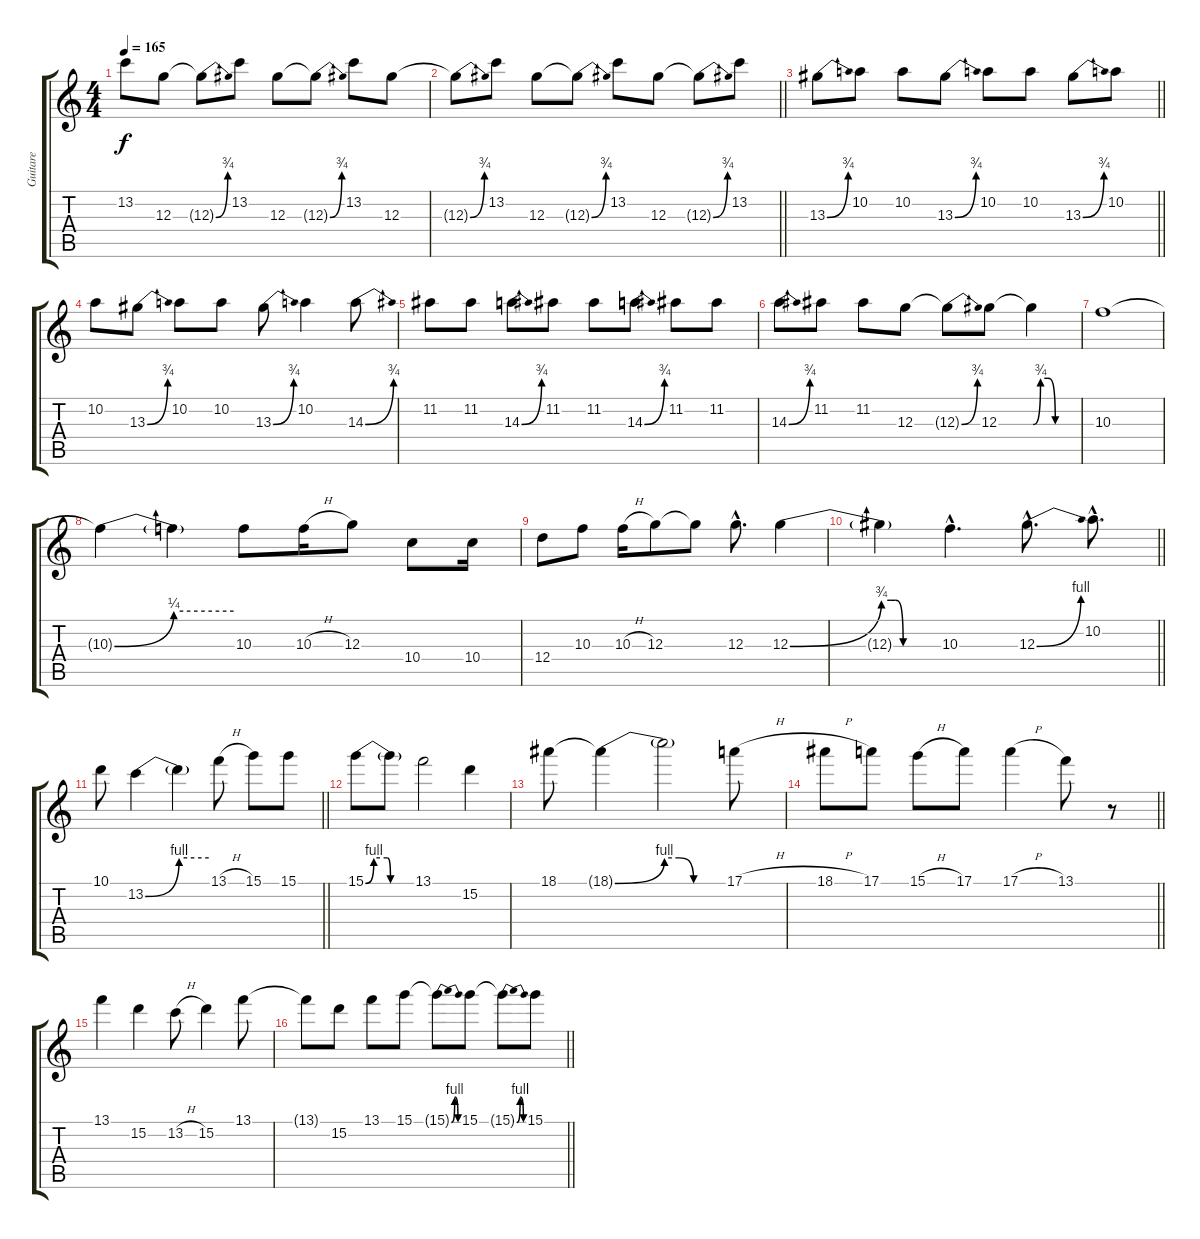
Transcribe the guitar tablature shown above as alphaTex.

\track ("Guitare" "Guitare") {instrument overdrivenguitar}
\staff {score tabs}
\tuning (E4 B3 G3 D3 A2 D2) {hide}
\ts (4 4)
\tempo 165
\clef g2
\ks c
13.2.8{dy f} 12.3.8 12.3{be (bend 0 0 60 3) t}.8 13.2.8 12.3.8 12.3{be (bend 0 0 60 3) t}.8 13.2.8 12.3.8 |
\barLineRight lightlight
12.3{be (bend 0 0 60 3) t}.8 13.2.8 12.3.8 12.3{be (bend 0 0 60 3) t}.8 13.2.8 12.3.8 12.3{be (bend 0 0 60 3) t}.8 13.2.8 |
\barLineRight lightlight
13.3{be (bend 0 0 60 3)}.8 10.2.8 10.2.8 13.3{be (bend 0 0 60 3)}.8 10.2.8 10.2.8 13.3{be (bend 0 0 60 3)}.8 10.2.8 |
10.2.8 13.3{be (bend 0 0 60 3)}.8 10.2.8 10.2.8 13.3{be (bend 0 0 60 3)}.8 10.2.4 14.3{be (bend 0 0 60 3)}.8 |
11.2.8 11.2.8 14.3{be (bend 0 0 60 3)}.8 11.2.8 11.2.8 14.3{be (bend 0 0 60 3)}.8 11.2.8 11.2.8 |
14.3{be (bend 0 0 60 3)}.8 11.2.8 11.2.8 12.3.8 12.3{be (bend 0 0 60 3) t}.8 12.3.8 12.3{be (custom 0 0 10 3 20 3 30 0 60 0) t}.4 |
10.3.1 |
10.3{be (bend 0 0 60 1) t}.4 10.3{be (hold 0 1 60 1) t}.4 10.3.8 10.3{h}.16 12.3.8 10.4.8 10.4.16 |
12.4.8 10.3.8 10.3{h}.16 12.3.8 12.3{t}.8 12.3{hac}.8{d} 12.3{be (bend 0 0 60 3)}.4 |
\barLineRight lightlight
12.3{be (custom 0 3 10 3 15 3 23 0 30 0 60 0) t}.4 10.3{hac}.4{d} 12.3{be (bend 0 0 60 4) hac}.8{d} 10.2{hac}.8{d} |
\barLineRight lightlight
10.1.8 13.2{be (bend 0 0 60 4)}.4 13.2{be (hold 0 4 60 4) t}.4 13.1{h}.8 15.1.8 15.1.8 |
15.1{be (custom 0 0 10 4 26 4 30 0 36 0 60 0)}.8 15.1{t}.8 13.1.2 15.2.4 |
18.1.8 18.1{be (bend 0 0 60 4) t}.4 18.1{be (custom 0 4 15 4 30 0 60 0) t}.2 17.1{h}.8 |
\barLineRight lightlight
18.1{h}.8 17.1.8 15.1{h}.8 17.1.8 17.1{h}.4 13.1.8 r.8 |
13.1.4 15.2.4 13.2{h}.8 15.2.4 13.1.8 |
\barLineRight lightlight
13.1{t}.8 15.2.8 13.1.8 15.1.8 15.1{be (bendrelease 0 0 20 4 40 4 60 0) t}.8 15.1.8 15.1{be (bendrelease 0 0 20 4 40 4 60 0) t}.8 15.1{h}.8
